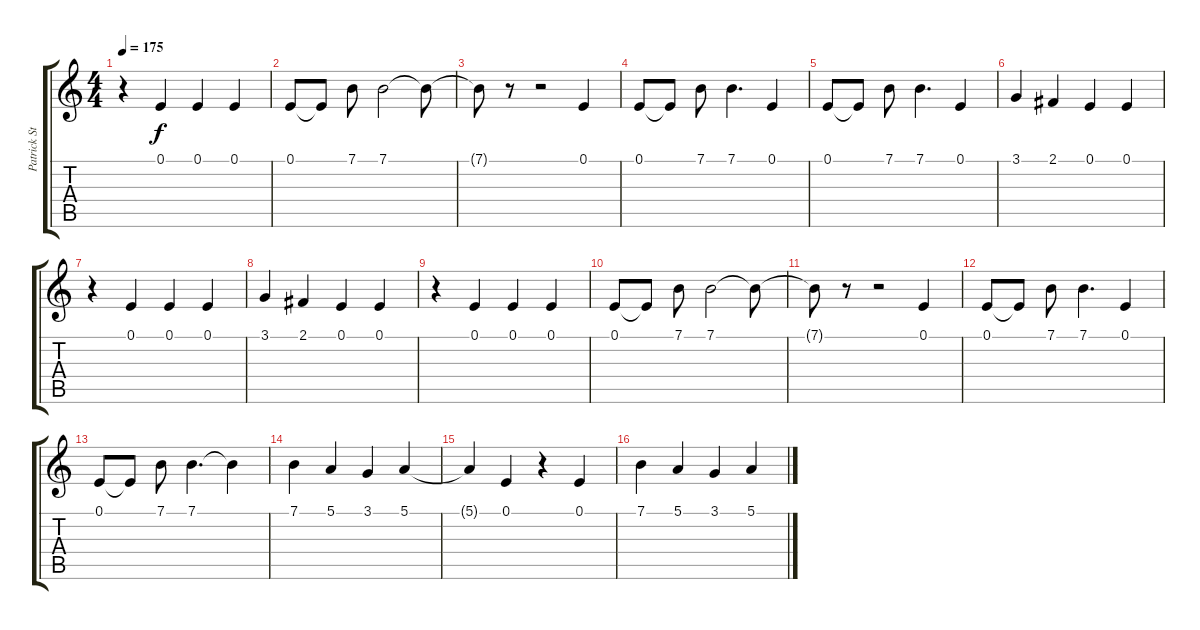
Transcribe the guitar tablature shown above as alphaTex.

\track ("Patrick Stumph (Lead Vocals)" "Patrick St") {instrument oboe}
\staff {score tabs}
\tuning (E4 B3 G3 D3 A2 E2) {hide}
\ts (4 4)
\tempo 175
\clef g2
\ks c
r.4{dy f} 0.1.4 0.1.4 0.1.4 |
0.1.8 0.1{t}.8 7.1.8 7.1.2 7.1{t}.8 |
7.1{t}.8 r.8 r.2 0.1.4 |
0.1.8 0.1{t}.8 7.1.8 7.1.4{d} 0.1.4 |
0.1.8 0.1{t}.8 7.1.8 7.1.4{d} 0.1.4 |
3.1.4 2.1.4 0.1.4 0.1.4 |
r.4 0.1.4 0.1.4 0.1.4 |
3.1.4 2.1.4 0.1.4 0.1.4 |
r.4 0.1.4 0.1.4 0.1.4 |
0.1.8 0.1{t}.8 7.1.8 7.1.2 7.1{t}.8 |
7.1{t}.8 r.8 r.2 0.1.4 |
0.1.8 0.1{t}.8 7.1.8 7.1.4{d} 0.1.4 |
0.1.8 0.1{t}.8 7.1.8 7.1.4{d} 7.1{t}.4 |
7.1.4 5.1.4 3.1.4 5.1.4 |
5.1{t}.4 0.1.4 r.4 0.1.4 |
7.1.4 5.1.4 3.1.4 5.1.4
